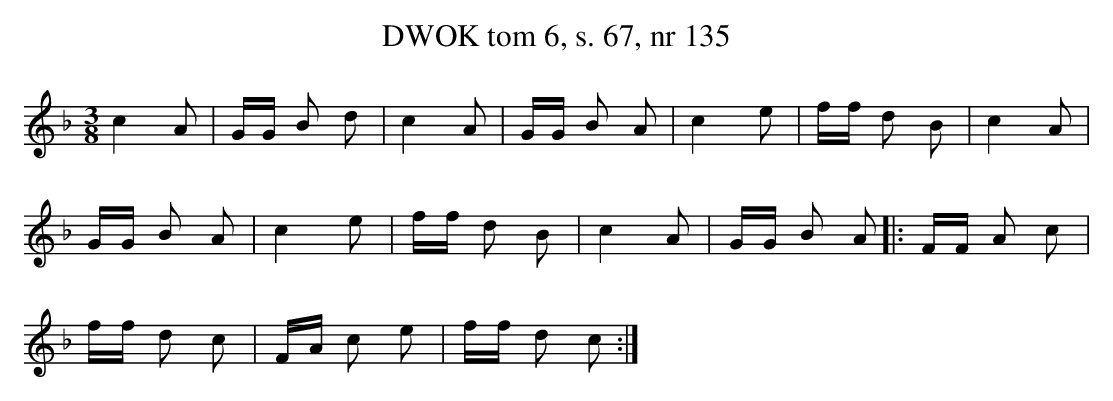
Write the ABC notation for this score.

X:1
T:DWOK tom 6, s. 67, nr 135
L:1/16
M:3/8
K:F
c4 A2|GG B2 d2|c4 A2|GG B2 A2|c4 e2|ff d2 B2|c4 A2|
GG B2 A2|c4 e2|ff d2 B2|c4 A2|GG B2 A2|:FF A2 c2|
ff d2 c2|FA c2 e2|ff d2 c2:|
